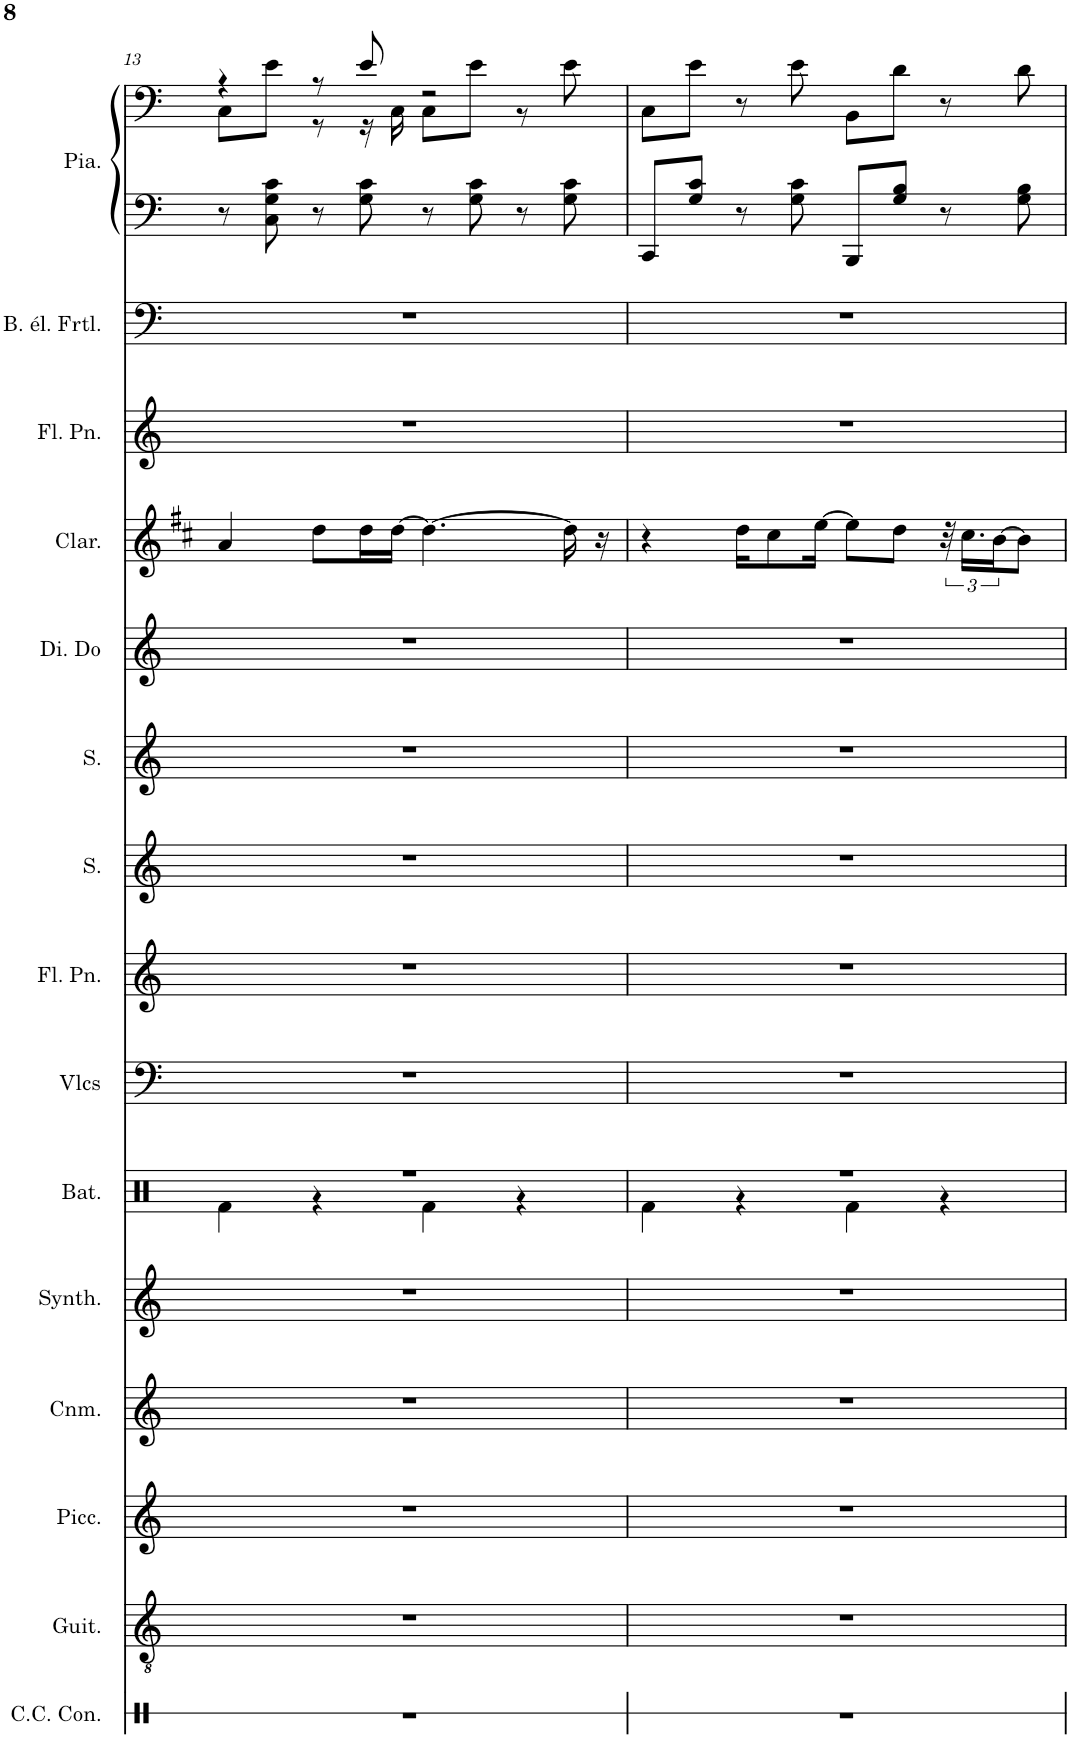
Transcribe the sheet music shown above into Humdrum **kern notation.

**kern	**kern	**kern	**kern	**kern	**kern	**kern	**kern	**kern	**kern	**kern	**kern	**kern	**kern	**kern	**kern
*part15	*part14	*part13	*part12	*part11	*part10	*part9	*part8	*part7	*part6	*part5	*part4	*part3	*part2	*part1	*part1
*staff16	*staff15	*staff14	*staff13	*staff12	*staff11	*staff10	*staff9	*staff8	*staff7	*staff6	*staff5	*staff4	*staff3	*staff2	*staff1
*I"Caisse claire de concert, SYNTH DRUM	*I"Guitare acoustique, MUTED GTR	*I"Piccolo, PICCOLO	*I"Cornemuse, BAG PIPE	*I"Synthétiseur de sinusoïdes, OCARINA	*I"Batterie, DRUMS	*I"Violoncelles, STRINGS	*I"Flûte de Pan, PAN FLUTE	*I"Soprano, CHOIR AAHS	*I"Soprano, CHOIR AAHS	*I"Dizi en Do, PICCOLO	*I"Clarinette	*I"Flûte de Pan, PAN FLUTE	*I"Basse électrique fretless, FRETLESS	*I"Piano, A.PIANO 2	*
*I'C.C. Con.	*I'Guit.	*I'Picc.	*I'Cnm.	*I'Synth.	*I'Bat.	*I'Vlcs	*I'Fl. Pn.	*I'S.	*I'S.	*I'Di. Do	*I'Clar.	*I'Fl. Pn.	*I'B. él. Frtl.	*I'Pia.	*
!!LO:PB:g=z
*clefX	*clefGv2	*clefG2	*clefG2	*clefG2	*clefX	*clefF4	*clefG2	*clefG2	*clefG2	*clefG2	*clefG2	*clefG2	*clefF4	*clefF4	*clefF4
*	*	*Trd-7c-12	*Trd1c2	*	*	*	*	*	*	*Trd-7c-12	*Trd1c2	*	*Trd7c12	*	*
*k[]	*k[]	*k[]	*k[]	*k[]	*k[]	*k[]	*k[]	*k[]	*k[]	*k[]	*k[f#c#]	*k[]	*k[]	*k[]	*k[]
*M4/4	*M4/4	*M4/4	*M4/4	*M4/4	*M4/4	*M4/4	*M4/4	*M4/4	*M4/4	*M4/4	*M4/4	*M4/4	*M4/4	*M4/4	*M4/4
=13	=13	=13	=13	=13	=13	=13	=13	=13	=13	=13	=13	=13	=13	=13	=13
*	*	*	*	*	*^	*	*	*	*	*	*	*	*	*	*^
1r	1r	1r	1r	1r	1r	4Rf\	1r	1r	1r	1r	1r	4a/	1r	1r	8r	4r	8C\L
.	.	.	.	.	.	.	.	.	.	.	.	.	.	.	8C\ 8G\ 8c\	.	8e\J
.	.	.	.	.	.	4r	.	.	.	.	.	8dd\L	.	.	8r	8r	8r
.	.	.	.	.	.	.	.	.	.	.	.	16dd\L	.	.	8G\ 8c\	8e/	16r
.	.	.	.	.	.	.	.	.	.	.	.	[16dd\JJ	.	.	.	.	16C\
.	.	.	.	.	.	4Rf\	.	.	.	.	.	4.dd\_	.	.	8r	2r	8C\L
.	.	.	.	.	.	.	.	.	.	.	.	.	.	.	8G\ 8c\	.	8e\J
.	.	.	.	.	.	4r	.	.	.	.	.	.	.	.	8r	.	8r
.	.	.	.	.	.	.	.	.	.	.	.	16dd\]	.	.	8G\ 8c\	.	8e\
.	.	.	.	.	.	.	.	.	.	.	.	16r	.	.	.	.	.
*	*	*	*	*	*	*	*	*	*	*	*	*	*	*	*	*v	*v
=14	=14	=14	=14	=14	=14	=14	=14	=14	=14	=14	=14	=14	=14	=14	=14	=14
1r	1r	1r	1r	1r	1r	4Rf\	1r	1r	1r	1r	1r	4r	1r	1r	8CC/L	8C\L
.	.	.	.	.	.	.	.	.	.	.	.	.	.	.	8G/ 8c/J	8e\J
.	.	.	.	.	.	4r	.	.	.	.	.	16dd\KL	.	.	8r	8r
.	.	.	.	.	.	.	.	.	.	.	.	8cc#\	.	.	.	.
.	.	.	.	.	.	.	.	.	.	.	.	.	.	.	8G\ 8c\	8e\
.	.	.	.	.	.	.	.	.	.	.	.	[16ee\Jk	.	.	.	.
.	.	.	.	.	.	4Rf\	.	.	.	.	.	8ee\L]	.	.	8BBB/L	8BB\L
.	.	.	.	.	.	.	.	.	.	.	.	8dd\J	.	.	8G/ 8B/J	8d\J
.	.	.	.	.	.	4r	.	.	.	.	.	48r	.	.	8r	8r
.	.	.	.	.	.	.	.	.	.	.	.	24.cc#\LL	.	.	.	.
.	.	.	.	.	.	.	.	.	.	.	.	[24b\J	.	.	.	.
.	.	.	.	.	.	.	.	.	.	.	.	8b\J]	.	.	8G\ 8B\	8d\
*	*	*	*	*	*v	*v	*	*	*	*	*	*	*	*	*	*
=	=	=	=	=	=	=	=	=	=	=	=	=	=	=	=
*-	*-	*-	*-	*-	*-	*-	*-	*-	*-	*-	*-	*-	*-	*-	*-
